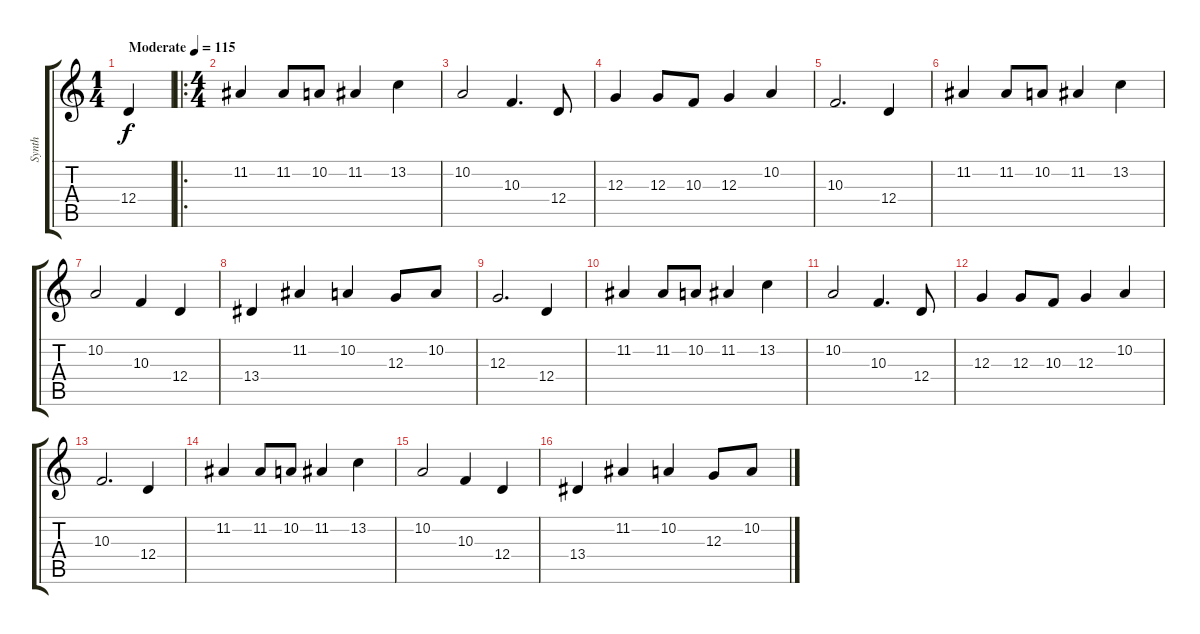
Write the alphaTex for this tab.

\track ("Synth" "Synth") {instrument choiraahs}
\staff {score tabs}
\tuning (E4 B3 G3 D3 A2 E2) {hide}
\ts (1 4)
\tempo (115 "Moderate")
\clef g2
\ks c
12.4.4{dy f instrument choiraahs} |
\ro
\ts (4 4)
11.2.4 11.2.8 10.2.8 11.2.4 13.2.4 |
10.2.2 10.3.4{d} 12.4.8 |
12.3.4 12.3.8 10.3.8 12.3.4 10.2.4 |
10.3.2{d} 12.4.4 |
11.2.4 11.2.8 10.2.8 11.2.4 13.2.4 |
10.2.2 10.3.4 12.4.4 |
13.4.4 11.2.4 10.2.4 12.3.8 10.2.8 |
12.3.2{d} 12.4.4 |
11.2.4 11.2.8 10.2.8 11.2.4 13.2.4 |
10.2.2 10.3.4{d} 12.4.8 |
12.3.4 12.3.8 10.3.8 12.3.4 10.2.4 |
10.3.2{d} 12.4.4 |
11.2.4 11.2.8 10.2.8 11.2.4 13.2.4 |
10.2.2 10.3.4 12.4.4 |
13.4.4 11.2.4 10.2.4 12.3.8 10.2.8
